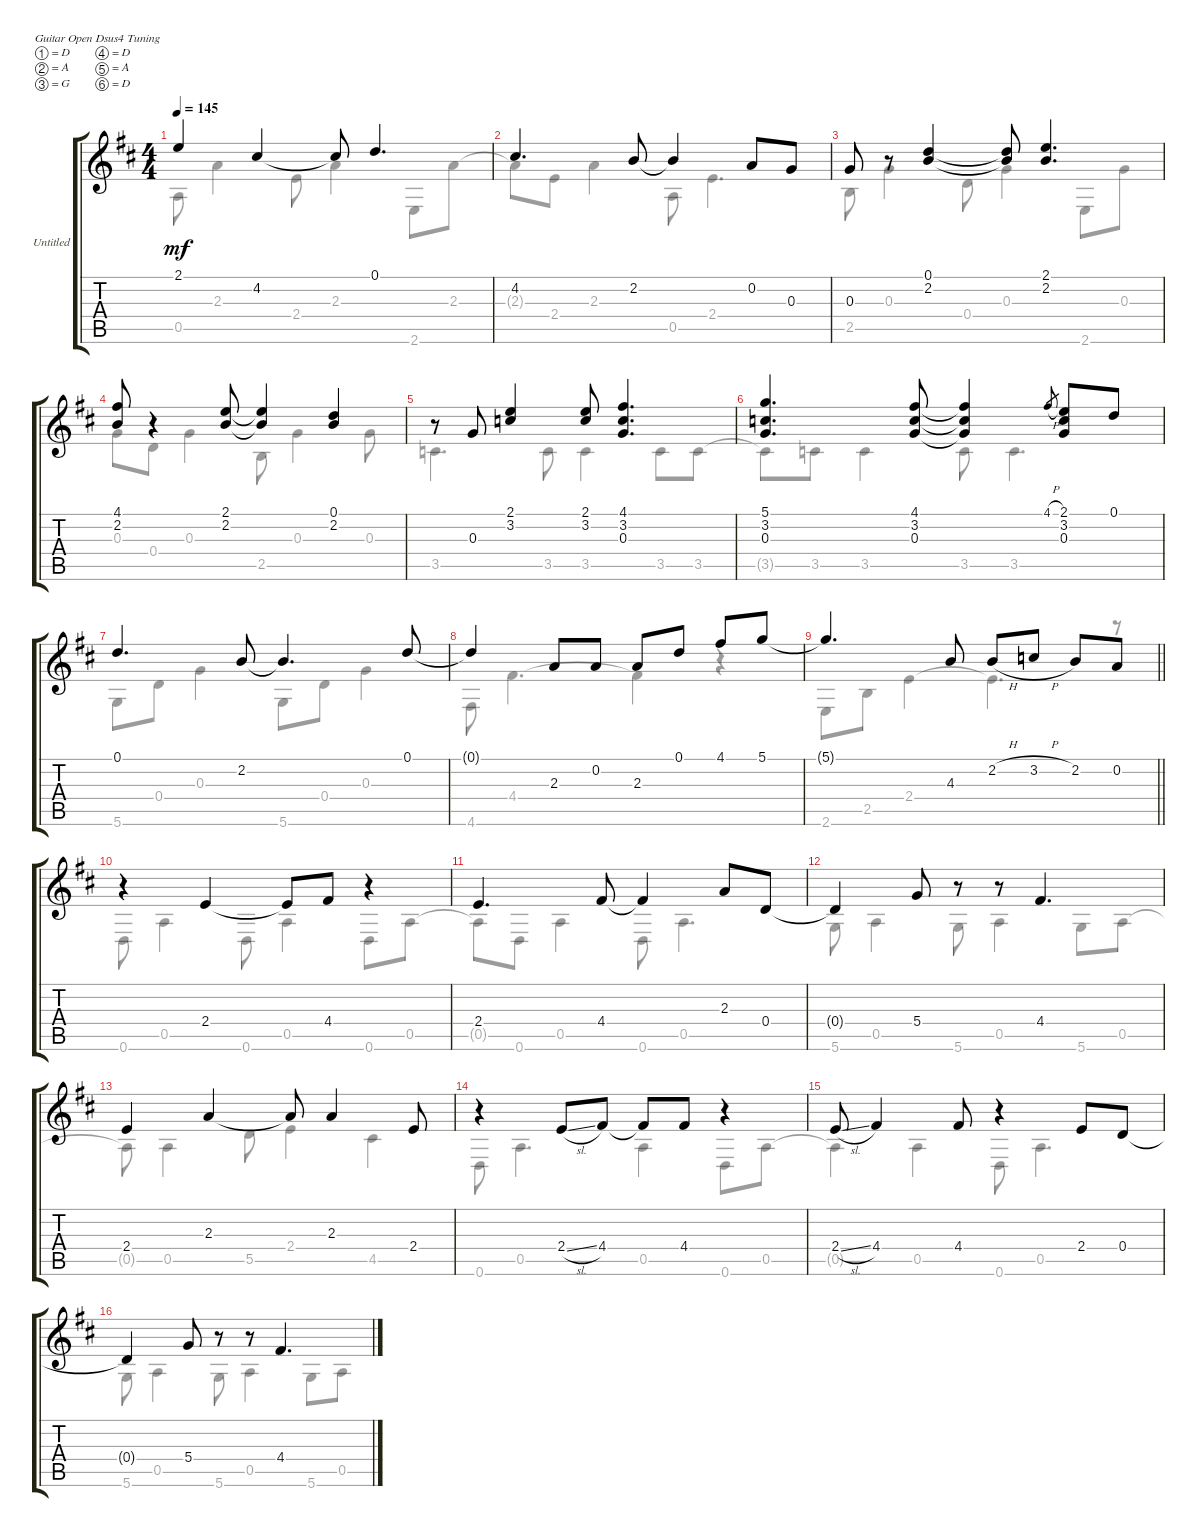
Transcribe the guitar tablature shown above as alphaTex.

\bracketExtendMode groupsimilarinstruments
\firstSystemTrackNameOrientation horizontal
\otherSystemsTrackNameOrientation horizontal
\track ("Untitled" "Untitled") {instrument acousticguitarsteel}
\staff {score tabs}
\tuning (D4 A3 G3 D3 A2 D2)
\voice
\ts (4 4)
\tempo 145
\clef g2
\ks d
2.1.4{dy mf} 4.2.4 4.2{t}.8 0.1.4{d} |
4.2.4{d} 2.2.8 2.2{t}.4 0.2.8 0.3.8 |
0.3.8 r.8 (0.1 2.2).4 (0.1{t} 2.2{t}).8 (2.1 2.2).4{d} |
(4.1 2.2).8 r.4 (2.1 2.2).8 (2.1{t} 2.2{t}).4 (0.1 2.2).4 |
r.8 0.3.8 (2.1 3.2).4 (2.1 3.2).8 (4.1 3.2 0.3).4{d} |
(5.1 3.2 0.3).4{d} (4.1 3.2 0.3).8 (4.1{t} 3.2{t} 0.3{t}).4 4.1{h}.8{gr} (2.1 3.2 0.3).8 0.1.8 |
0.1.4{d} 2.2.8 2.2{t}.4{d} 0.1.8 |
0.1{t}.4 2.3.8 0.2.8 2.3.8 0.1.8 4.1.8 5.1.8 |
\barLineRight lightlight
5.1{t}.4{d} 4.3.8 2.2{h}.8 3.2{h}.8 2.2.8 0.2.8 |
r.4 2.4.4 2.4{t}.8 4.4.8 r.4 |
2.4.4{d} 4.4.8 4.4{t}.4 2.3.8 0.4.8 |
0.4{t}.4 5.4.8 r.8 r.8 4.4.4{d} |
2.4.4 2.3.4 2.3{t}.8 2.3.4 2.4.8 |
r.4 2.4{sl}.8 4.4.8 4.4{t}.8 4.4.8 r.4 |
2.4{sl}.8 4.4.4 4.4.8 r.4 2.4.8 0.4.8 |
0.4{t}.4 5.4.8 r.8 r.8 4.4.4{d}
\voice
\clef g2
\ottava regular
\simile none
\ks d
0.5.8{dy mf} 2.3.4 2.4.8 2.3.4 2.6.8 2.3.8 |
2.3{t}.8 2.4.8 2.3.4 0.5.8 2.4.4{d} |
2.5.8 0.3.4 0.4.8 0.3.4 2.6.8 0.3.8 |
0.3.8 0.4.8 0.3.4 2.5.8 0.3.4 0.3.8 |
3.5.4{d} 3.5.8 3.5.4 3.5.8 3.5.8 |
3.5{t}.8 3.5.8 3.5.4 3.5.8 3.5.4{d} |
5.6.8 0.4.8 0.3.4 5.6.8 0.4.8 0.3.4 |
4.6.8 4.4.4{d} 4.4{t}.4 r.4 |
\barLineRight lightlight
2.6.8 2.5.8 2.4.4 2.4{t}.4{d} r.8 |
0.6.8 0.5.4 0.6.8 0.5.4 0.6.8 0.5.8 |
0.5{t}.8 0.6.8 0.5.4 0.6.8 0.5.4{d} |
5.6.8 0.5.4 5.6.8 0.5.4 5.6.8 0.5.8 |
0.5{t}.8 0.5.4 5.5.8 2.4.4 4.5.4 |
0.6.8 0.5.4{d} 0.5.4 0.6.8 0.5.8 |
0.5{t}.4 0.5.4 0.6.8 0.5.4{d} |
5.6.8 0.5.4 5.6.8 0.5.4 5.6.8 0.5.8
